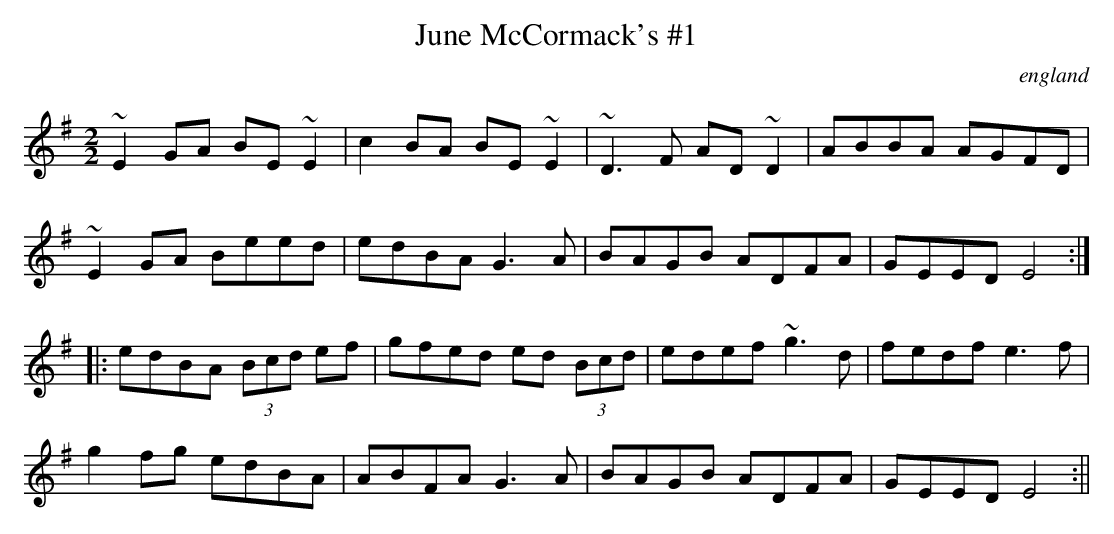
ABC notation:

X:1
T:June McCormack's #1
O:england
M:2/2
L:1/8
K:Emin
~E2GA BE~E2|c2BA BE~E2|~D3F AD~D2|ABBA AGFD|
~E2GA Beed|edBA G3A|BAGB ADFA|GEED E4:|
|:edBA (3Bcd ef|gfed ed (3Bcd|edef ~g3d|fedf e3f|
g2fg edBA|ABFA G3A|BAGB ADFA|GEED E4:||
